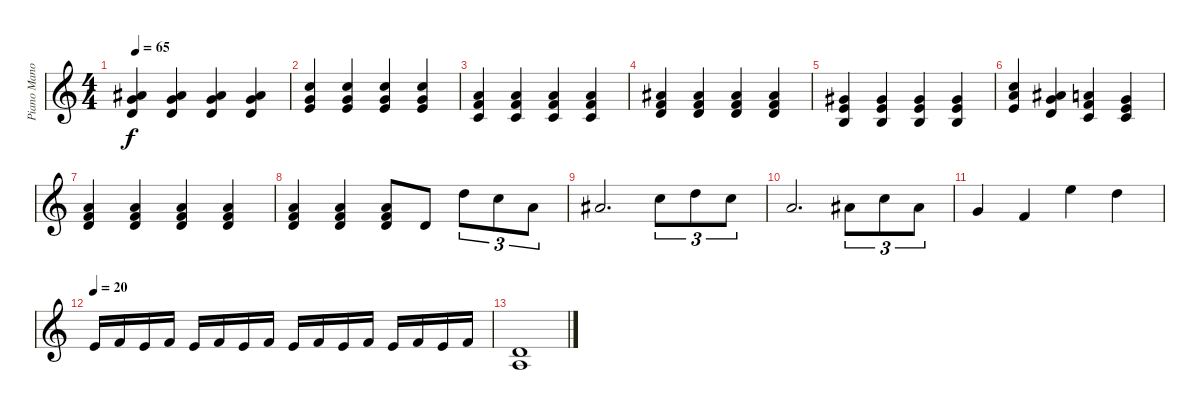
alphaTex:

\track ("Piano Mano Derecha" "Piano Mano") {instrument acousticgrandpiano}
\staff {score}
\tuning (E4 B3 G3 D3 A2 E2 B1) {hide}
\ts (4 4)
\tempo 65
\clef g2
\ks c
(6.1 8.2 7.3).4{dy f} (6.1 3.2 12.3).4 (6.1 8.2 7.3).4 (6.1 8.2 7.3).4 |
(8.1 8.2 9.3).4 (0.1 8.2 17.3).4 (8.1 8.2 9.3).4 (8.1 8.2 9.3).4 |
(1.1 1.2 14.3).4 (1.1 1.2 14.3).4 (1.1 1.2 14.3).4 (1.1 1.2 14.3).4 |
(1.1 3.2 15.3).4 (6.1 3.2 10.3).4 (1.1 3.2 15.3).4 (6.1 3.2 10.3).4 |
(0.1 0.2 13.3).4 (0.1 0.2 13.3).4 (0.1 0.2 13.3).4 (0.1 0.2 13.3).4 |
(5.1 5.2 17.3).4 (3.1 11.2 7.3).4 (1.1 1.2 14.3).4 (0.1 8.2 5.3).4 |
(5.1 6.2 7.3).4 (5.1 6.2 7.3).4 (5.1 6.2 7.3).4 (5.1 6.2 7.3).4 |
(5.1 6.2 7.3).4 (5.1 6.2 7.3).4 (5.1 6.2 7.3).8 3.2.8 10.1.8{tu (3 2)} 8.1.8{tu (3 2)} 5.1.8{tu (3 2)} |
6.1.2{d} 8.1.8{tu (3 2)} 10.1.8{tu (3 2)} 8.1.8{tu (3 2)} |
5.1.2{d} 6.1.8{tu (3 2)} 8.1.8{tu (3 2)} 6.1.8{tu (3 2)} |
3.1.4 1.1.4 12.1.4 10.1.4 |
\tempo 20
0.1.16 1.1.16 0.1.16 1.1.16 0.1.16 1.1.16 0.1.16 1.1.16 0.1.16 1.1.16 0.1.16 1.1.16 0.1.16 1.1.16 0.1.16 1.1.16 |
(3.2 2.3).1
